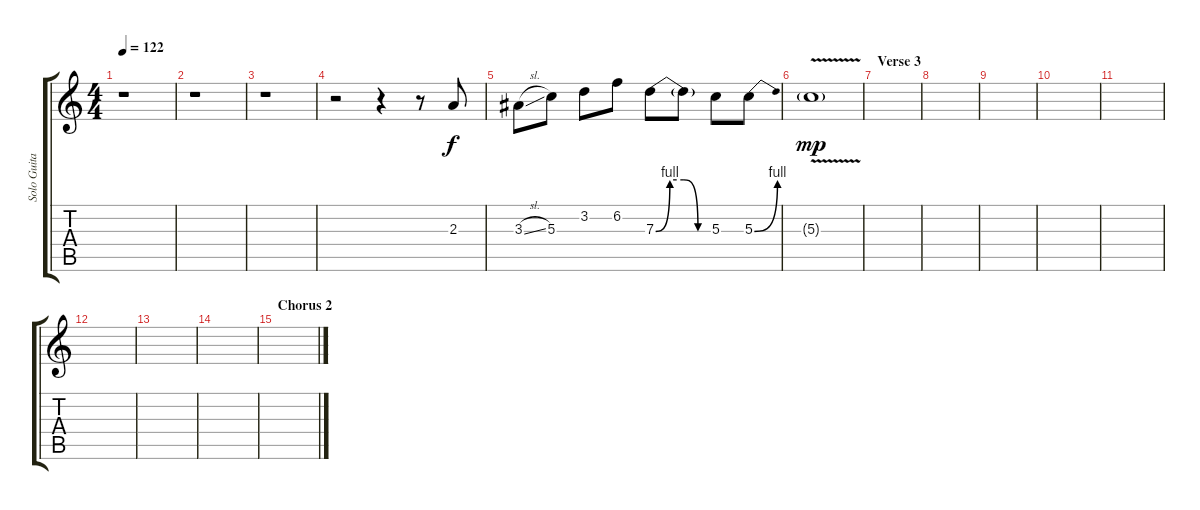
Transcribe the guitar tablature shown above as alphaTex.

\track ("Solo Guitar" "Solo Guita") {instrument distortionguitar}
\staff {score tabs}
\tuning (E4 B3 G3 D3 A2 E2) {hide}
\ts (4 4)
\tempo 122
\clef g2
\ks c
r.1{dy mp} |
r.1 |
r.1 |
r.2 r.4 r.8 2.3.8{dy f} |
3.3{sl}.8 5.3.8 3.2.8 6.2.8 7.3{be (custom 0 0 15 4 30 4 45 0 60 0)}.8 7.3{t}.8 5.3.8 5.3{be (bend 0 0 60 4)}.8 |
5.3{v g}.1{dy mp} |
\section ("" "Verse 3")
|
|
|
|
|
|
|
|
\section ("" "Chorus 2")
